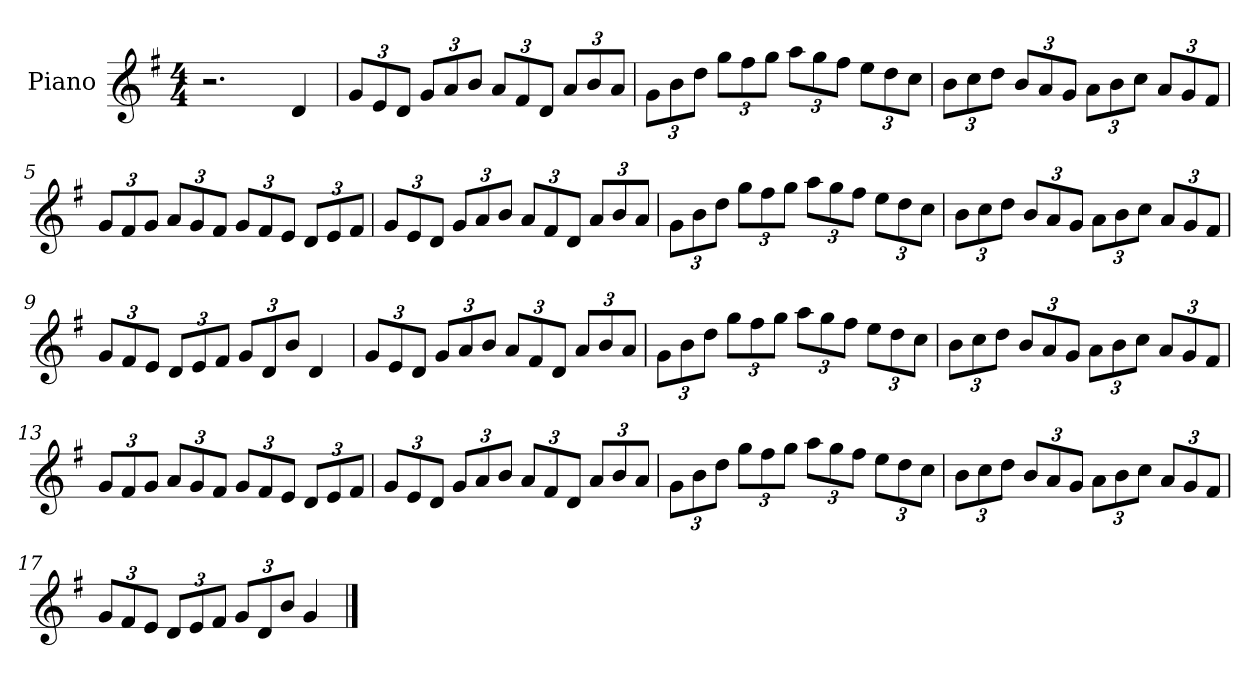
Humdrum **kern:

**kern
*part1
*staff1
*I"Piano
*I'Pno
*clefG2
*k[f#]
*M4/4
=1
2.r
4d/
=2
*Xbrackettup
12g/L
12e/
12d/J
12g/L
12a/
12b/J
12a/L
12f#/
12d/J
12a/L
12b/
12a/J
=3
12g\L
12b\
12dd\J
12gg\L
12ff#\
12gg\J
12aa\L
12gg\
12ff#\J
12ee\L
12dd\
12cc\J
=4
12b\L
12cc\
12dd\J
12b/L
12a/
12g/J
12a\L
12b\
12cc\J
12a/L
12g/
12f#/J
=5
12g/L
12f#/
12g/J
12a/L
12g/
12f#/J
12g/L
12f#/
12e/J
12d/L
12e/
12f#/J
=6
12g/L
12e/
12d/J
12g/L
12a/
12b/J
12a/L
12f#/
12d/J
12a/L
12b/
12a/J
=7
12g\L
12b\
12dd\J
12gg\L
12ff#\
12gg\J
12aa\L
12gg\
12ff#\J
12ee\L
12dd\
12cc\J
=8
12b\L
12cc\
12dd\J
12b/L
12a/
12g/J
12a\L
12b\
12cc\J
12a/L
12g/
12f#/J
=9
12g/L
12f#/
12e/J
12d/L
12e/
12f#/J
12g/L
12d/
12b/J
4d/
=10
12g/L
12e/
12d/J
12g/L
12a/
12b/J
12a/L
12f#/
12d/J
12a/L
12b/
12a/J
=11
12g\L
12b\
12dd\J
12gg\L
12ff#\
12gg\J
12aa\L
12gg\
12ff#\J
12ee\L
12dd\
12cc\J
=12
12b\L
12cc\
12dd\J
12b/L
12a/
12g/J
12a\L
12b\
12cc\J
12a/L
12g/
12f#/J
=13
12g/L
12f#/
12g/J
12a/L
12g/
12f#/J
12g/L
12f#/
12e/J
12d/L
12e/
12f#/J
=14
12g/L
12e/
12d/J
12g/L
12a/
12b/J
12a/L
12f#/
12d/J
12a/L
12b/
12a/J
=15
12g\L
12b\
12dd\J
12gg\L
12ff#\
12gg\J
12aa\L
12gg\
12ff#\J
12ee\L
12dd\
12cc\J
=16
12b\L
12cc\
12dd\J
12b/L
12a/
12g/J
12a\L
12b\
12cc\J
12a/L
12g/
12f#/J
=17
12g/L
12f#/
12e/J
12d/L
12e/
12f#/J
12g/L
12d/
12b/J
4g/
==
*-
